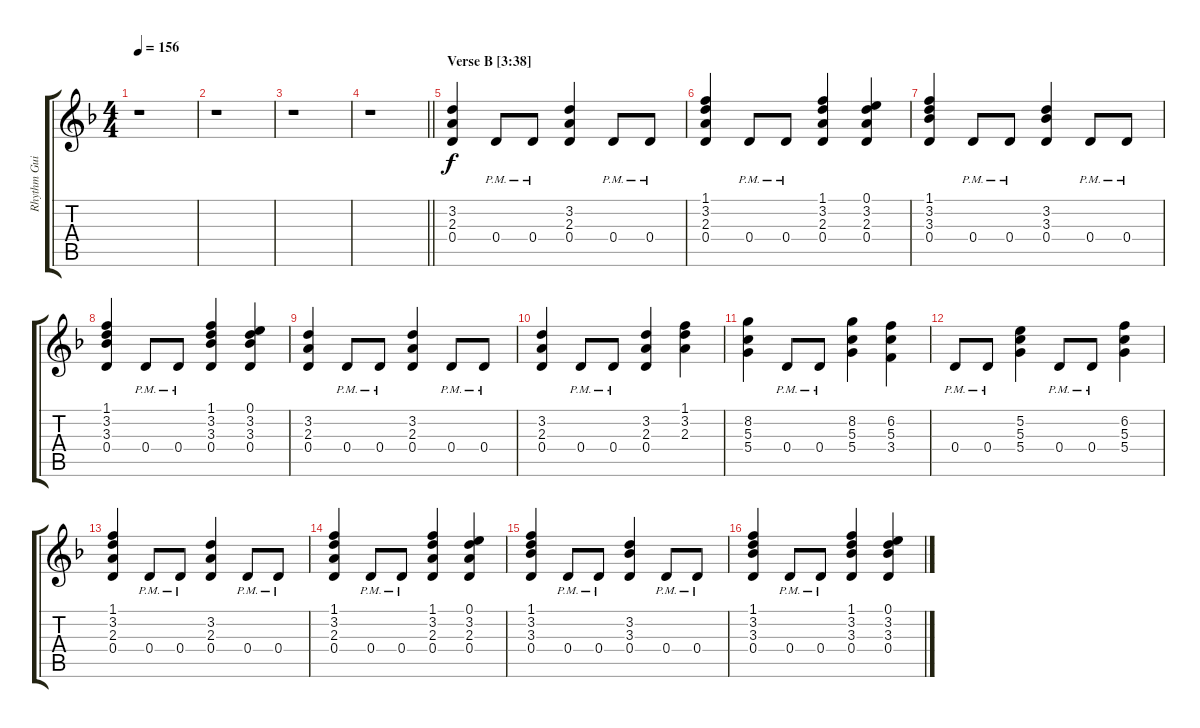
\track ("Rhythm Guitar" "Rhythm Gui") {instrument distortionguitar}
\staff {score tabs}
\tuning (E4 B3 G3 D3 A2 E2) {hide}
\ts (4 4)
\tempo 156
\clef g2
\ks dminor
r.1{dy f} |
r.1 |
r.1 |
\barLineRight lightlight
r.1 |
\section ("" "Verse B [3:38]")
(3.2 2.3 0.4).4{volume 14} 0.4{pm}.8 0.4{pm}.8 (3.2 2.3 0.4).4 0.4{pm}.8 0.4{pm}.8 |
(1.1 3.2 2.3 0.4).4 0.4{pm}.8 0.4{pm}.8 (1.1 3.2 2.3 0.4).4 (0.1 3.2 2.3 0.4).4 |
(1.1 3.2 3.3 0.4).4 0.4{pm}.8 0.4{pm}.8 (3.2 3.3 0.4).4 0.4{pm}.8 0.4{pm}.8 |
(1.1 3.2 3.3 0.4).4 0.4{pm}.8 0.4{pm}.8 (1.1 3.2 3.3 0.4).4 (0.1 3.2 3.3 0.4).4 |
(3.2 2.3 0.4).4 0.4{pm}.8 0.4{pm}.8 (3.2 2.3 0.4).4 0.4{pm}.8 0.4{pm}.8 |
(3.2 2.3 0.4).4 0.4{pm}.8 0.4{pm}.8 (3.2 2.3 0.4).4 (1.1 3.2 2.3).4 |
(8.2 5.3 5.4).4 0.4{pm}.8 0.4{pm}.8 (8.2 5.3 5.4).4 (6.2 5.3 3.4).4 |
0.4{pm}.8 0.4{pm}.8 (5.2 5.3 5.4).4 0.4{pm}.8 0.4{pm}.8 (6.2 5.3 5.4).4 |
(1.1 3.2 2.3 0.4).4 0.4{pm}.8 0.4{pm}.8 (3.2 2.3 0.4).4 0.4{pm}.8 0.4{pm}.8 |
(1.1 3.2 2.3 0.4).4 0.4{pm}.8 0.4{pm}.8 (1.1 3.2 2.3 0.4).4 (0.1 3.2 2.3 0.4).4 |
(1.1 3.2 3.3 0.4).4 0.4{pm}.8 0.4{pm}.8 (3.2 3.3 0.4).4 0.4{pm}.8 0.4{pm}.8 |
(1.1 3.2 3.3 0.4).4 0.4{pm}.8 0.4{pm}.8 (1.1 3.2 3.3 0.4).4 (0.1 3.2 3.3 0.4).4
